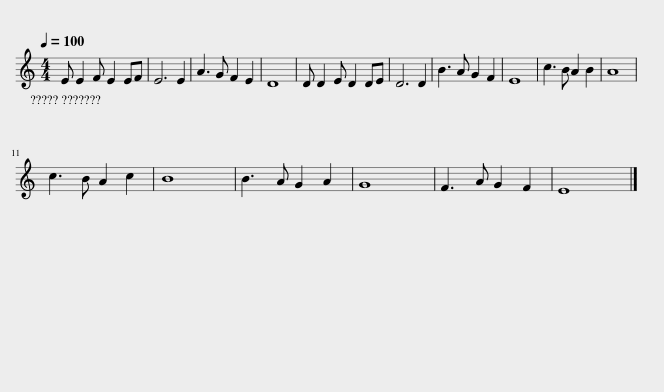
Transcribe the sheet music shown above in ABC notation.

X:1
L:1/8
Q:1/4=100
M:4/4
I:linebreak $
K:C
V:1 treble
V:1
 E E2 F E2 EF | E6 E2 | A3 G F2 E2 | D8 | D D2 E D2 DE | %5
 D6 D2 | B3 A G2 F2 | E8 | c3 B A2 B2 | A8 |$ %10
 c3 B A2 c2 | B8 | B3 A G2 A2 | G8 | F3 A G2 F2 | %15
 E8 |] %16
